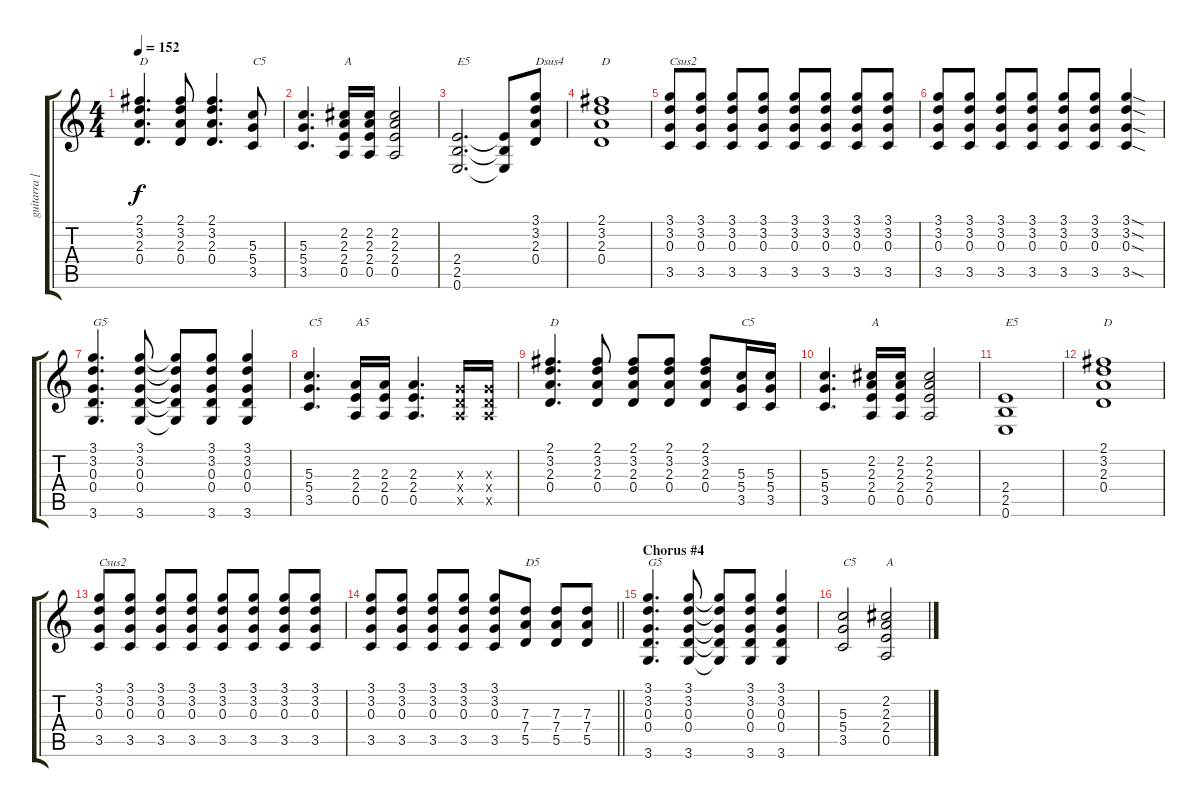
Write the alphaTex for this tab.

\track ("guitarra [ritmica]" "guitarra [") {instrument distortionguitar}
\staff {score tabs}
\tuning (E4 B3 G3 D3 A2 E2) {hide}
\ts (4 4)
\tempo 152
\clef g2
\ks c
(2.1 3.2 2.3 0.4).4{d txt "D" dy f} (2.1 3.2 2.3 0.4).8 (2.1 3.2 2.3 0.4).4{d} (5.3 5.4 3.5).8{txt "C5"} |
(5.3 5.4 3.5).4{d} (2.2 2.3 2.4 0.5).16{txt "A"} (2.2 2.3 2.4 0.5).16 (2.2 2.3 2.4 0.5).2 |
(2.4 2.5 0.6).2{d txt "E5"} (2.4{t} 2.5{t} 0.6{t}).8 (3.1 3.2 2.3 0.4).8{txt "Dsus4"} |
(2.1 3.2 2.3 0.4).1{txt "D"} |
(3.1 3.2 0.3 3.5).8{txt "Csus2"} (3.1 3.2 0.3 3.5).8 (3.1 3.2 0.3 3.5).8 (3.1 3.2 0.3 3.5).8 (3.1 3.2 0.3 3.5).8 (3.1 3.2 0.3 3.5).8 (3.1 3.2 0.3 3.5).8 (3.1 3.2 0.3 3.5).8 |
(3.1 3.2 0.3 3.5).8 (3.1 3.2 0.3 3.5).8 (3.1 3.2 0.3 3.5).8 (3.1 3.2 0.3 3.5).8 (3.1 3.2 0.3 3.5).8 (3.1 3.2 0.3 3.5).8 (3.1{sod} 3.2{sod} 0.3{sod} 3.5{sod}).4 |
(3.1 3.2 0.3 0.4 3.6).4{d txt "G5"} (3.1 3.2 0.3 0.4 3.6).8 (3.1{t} 3.2{t} 0.3{t} 0.4{t} 3.6{t}).8 (3.1 3.2 0.3 0.4 3.6).8 (3.1 3.2 0.3 0.4 3.6).4 |
(5.3 5.4 3.5).4{d txt "C5"} (2.3 2.4 0.5).16{txt "A5"} (2.3 2.4 0.5).16 (2.3 2.4 0.5).4{d} (0.3{x} 0.4{x} 0.5{x}).16 (0.3{x} 0.4{x} 0.5{x}).16 |
(2.1 3.2 2.3 0.4).4{d txt "D"} (2.1 3.2 2.3 0.4).8 (2.1 3.2 2.3 0.4).8 (2.1 3.2 2.3 0.4).8 (2.1 3.2 2.3 0.4).8 (5.3 5.4 3.5).16{txt "C5"} (5.3 5.4 3.5).16 |
(5.3 5.4 3.5).4{d} (2.2 2.3 2.4 0.5).16{txt "A"} (2.2 2.3 2.4 0.5).16 (2.2 2.3 2.4 0.5).2 |
(2.4 2.5 0.6).1{txt "E5"} |
(2.1 3.2 2.3 0.4).1{txt "D"} |
(3.1 3.2 0.3 3.5).8{txt "Csus2"} (3.1 3.2 0.3 3.5).8 (3.1 3.2 0.3 3.5).8 (3.1 3.2 0.3 3.5).8 (3.1 3.2 0.3 3.5).8 (3.1 3.2 0.3 3.5).8 (3.1 3.2 0.3 3.5).8 (3.1 3.2 0.3 3.5).8 |
\barLineRight lightlight
(3.1 3.2 0.3 3.5).8 (3.1 3.2 0.3 3.5).8 (3.1 3.2 0.3 3.5).8 (3.1 3.2 0.3 3.5).8 (3.1 3.2 0.3 3.5).8 (7.3 7.4 5.5).8{txt "D5"} (7.3 7.4 5.5).8 (7.3 7.4 5.5).8 |
\section ("" "Chorus #4")
(3.1 3.2 0.3 0.4 3.6).4{d txt "G5"} (3.1 3.2 0.3 0.4 3.6).8 (3.1{t} 3.2{t} 0.3{t} 0.4{t} 3.6{t}).8 (3.1 3.2 0.3 0.4 3.6).8 (3.1 3.2 0.3 0.4 3.6).4 |
(5.3 5.4 3.5).2{txt "C5"} (2.2 2.3 2.4 0.5).2{txt "A"}
